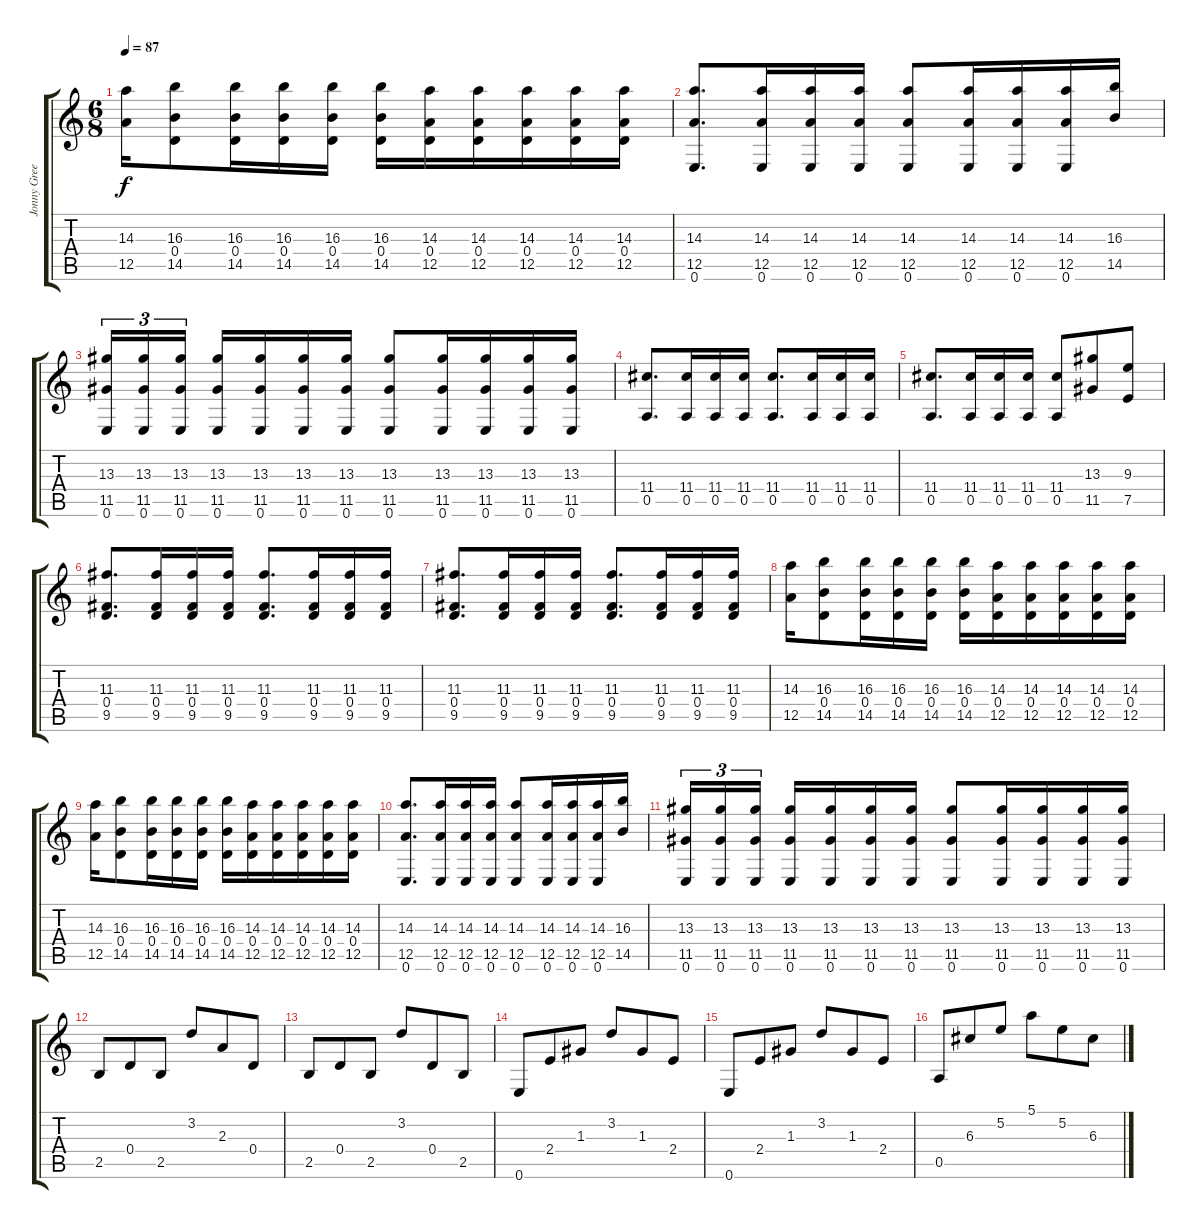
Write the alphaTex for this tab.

\track ("Jonny Greenwood (Ovd Gtr)" "Jonny Gree") {instrument overdrivenguitar}
\staff {score tabs}
\tuning (E4 B3 G3 D3 A2 E2) {hide}
\ts (6 8)
\tempo 87
\clef g2
\ks c
(14.3 12.5).16{dy f} (16.3 0.4 14.5).8 (16.3 0.4 14.5).16 (16.3 0.4 14.5).16 (16.3 0.4 14.5).16 (16.3 0.4 14.5).16 (14.3 0.4 12.5).16 (14.3 0.4 12.5).16 (14.3 0.4 12.5).16 (14.3 0.4 12.5).16 (14.3 0.4 12.5).16 |
(14.3 12.5 0.6).8{d} (14.3 12.5 0.6).16 (14.3 12.5 0.6).16 (14.3 12.5 0.6).16 (14.3 12.5 0.6).8 (14.3 12.5 0.6).16 (14.3 12.5 0.6).16 (14.3 12.5 0.6).16 (16.3 14.5).16 |
(13.3 11.5 0.6).16{tu (3 2)} (13.3 11.5 0.6).16{tu (3 2)} (13.3 11.5 0.6).16{tu (3 2) beam splitsecondary} (13.3 11.5 0.6).16 (13.3 11.5 0.6).16 (13.3 11.5 0.6).16 (13.3 11.5 0.6).16 (13.3 11.5 0.6).8 (13.3 11.5 0.6).16 (13.3 11.5 0.6).16 (13.3 11.5 0.6).16 (13.3 11.5 0.6).16 |
(11.4 0.5).8{d} (11.4 0.5).16 (11.4 0.5).16 (11.4 0.5).16 (11.4 0.5).8{d} (11.4 0.5).16 (11.4 0.5).16 (11.4 0.5).16 |
(11.4 0.5).8{d} (11.4 0.5).16 (11.4 0.5).16 (11.4 0.5).16 (11.4 0.5).8 (13.3 11.5).8 (9.3 7.5).8 |
(11.3 0.4 9.5).8{d} (11.3 0.4 9.5).16 (11.3 0.4 9.5).16 (11.3 0.4 9.5).16 (11.3 0.4 9.5).8{d} (11.3 0.4 9.5).16 (11.3 0.4 9.5).16 (11.3 0.4 9.5).16 |
(11.3 0.4 9.5).8{d} (11.3 0.4 9.5).16 (11.3 0.4 9.5).16 (11.3 0.4 9.5).16 (11.3 0.4 9.5).8{d} (11.3 0.4 9.5).16 (11.3 0.4 9.5).16 (11.3 0.4 9.5).16 |
(14.3 12.5).16 (16.3 0.4 14.5).8 (16.3 0.4 14.5).16 (16.3 0.4 14.5).16 (16.3 0.4 14.5).16 (16.3 0.4 14.5).16 (14.3 0.4 12.5).16 (14.3 0.4 12.5).16 (14.3 0.4 12.5).16 (14.3 0.4 12.5).16 (14.3 0.4 12.5).16 |
(14.3 12.5).16 (16.3 0.4 14.5).8 (16.3 0.4 14.5).16 (16.3 0.4 14.5).16 (16.3 0.4 14.5).16 (16.3 0.4 14.5).16 (14.3 0.4 12.5).16 (14.3 0.4 12.5).16 (14.3 0.4 12.5).16 (14.3 0.4 12.5).16 (14.3 0.4 12.5).16 |
(14.3 12.5 0.6).8{d} (14.3 12.5 0.6).16 (14.3 12.5 0.6).16 (14.3 12.5 0.6).16 (14.3 12.5 0.6).8 (14.3 12.5 0.6).16 (14.3 12.5 0.6).16 (14.3 12.5 0.6).16 (16.3 14.5).16 |
(13.3 11.5 0.6).16{tu (3 2)} (13.3 11.5 0.6).16{tu (3 2)} (13.3 11.5 0.6).16{tu (3 2) beam splitsecondary} (13.3 11.5 0.6).16 (13.3 11.5 0.6).16 (13.3 11.5 0.6).16 (13.3 11.5 0.6).16 (13.3 11.5 0.6).8 (13.3 11.5 0.6).16 (13.3 11.5 0.6).16 (13.3 11.5 0.6).16 (13.3 11.5 0.6).16 |
2.5.8 0.4.8 2.5.8 3.2.8 2.3.8 0.4.8 |
2.5.8 0.4.8 2.5.8 3.2.8 0.4.8 2.5.8 |
0.6.8 2.4.8 1.3.8 3.2.8 1.3.8 2.4.8 |
0.6.8 2.4.8 1.3.8 3.2.8 1.3.8 2.4.8 |
0.5.8 6.3.8 5.2.8 5.1.8 5.2.8 6.3.8
